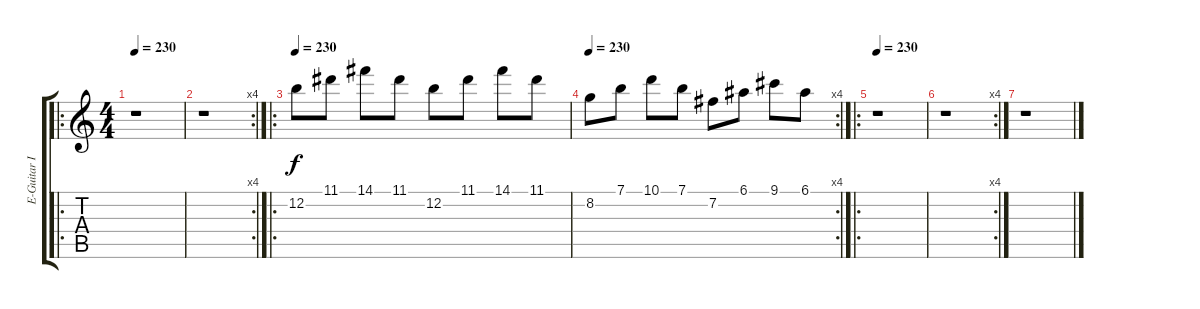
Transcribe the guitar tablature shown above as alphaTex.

\track ("E-Guitar I" "E-Guitar I") {instrument overdrivenguitar}
\staff {score tabs}
\tuning (E4 B3 G3 D3 A2 E2) {hide}
\ro
\ts (4 4)
\tempo 230
\clef g2
\ks c
r.1{dy f} |
\rc 4
r.1 |
\ro
\tempo 230
12.2.8 11.1.8 14.1.8 11.1.8 12.2.8 11.1.8 14.1.8 11.1.8 |
\rc 4
\tempo 230
8.2.8 7.1.8 10.1.8 7.1.8 7.2.8 6.1.8 9.1.8 6.1.8 |
\ro
\tempo 230
r.1 |
\rc 4
r.1 |
r.1
